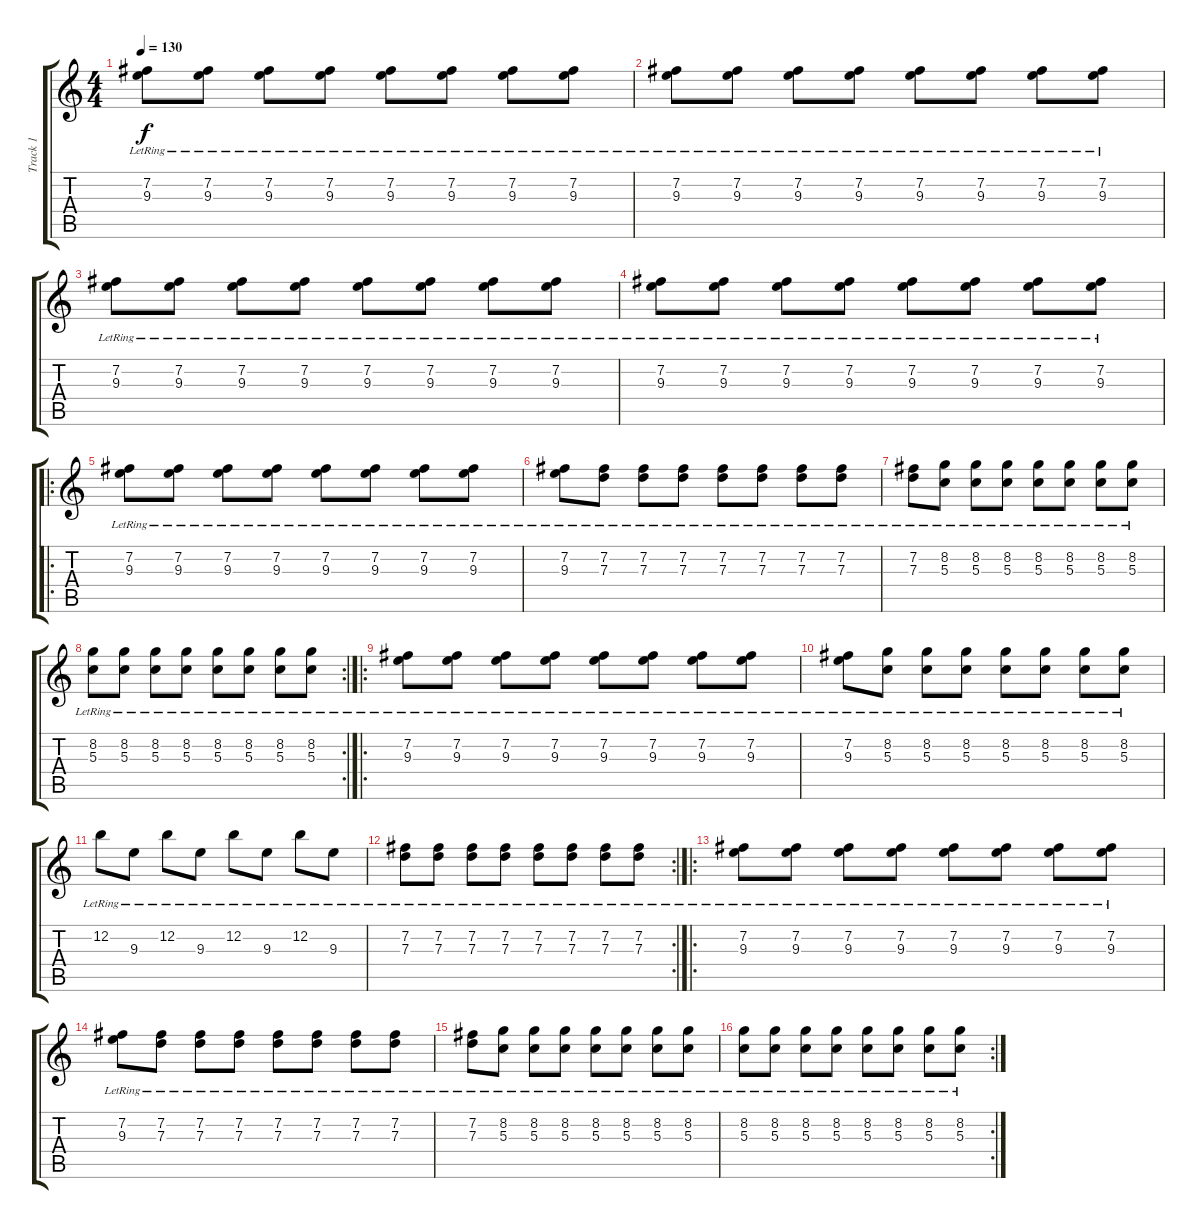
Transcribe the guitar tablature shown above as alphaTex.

\track ("Track 1" "Track 1") {instrument distortionguitar}
\staff {score tabs}
\tuning (E4 B3 G3 D3 A2 E2) {hide}
\ts (4 4)
\tempo 130
\clef g2
\ks c
(7.2{lr} 9.3{lr}).8{dy f instrument distortionguitar} (7.2{lr} 9.3{lr}).8 (7.2{lr} 9.3{lr}).8 (7.2{lr} 9.3{lr}).8 (7.2{lr} 9.3{lr}).8 (7.2{lr} 9.3{lr}).8 (7.2{lr} 9.3{lr}).8 (7.2{lr} 9.3{lr}).8 |
(7.2{lr} 9.3{lr}).8 (7.2{lr} 9.3{lr}).8 (7.2{lr} 9.3{lr}).8 (7.2{lr} 9.3{lr}).8 (7.2{lr} 9.3{lr}).8 (7.2{lr} 9.3{lr}).8 (7.2{lr} 9.3{lr}).8 (7.2{lr} 9.3{lr}).8 |
(7.2{lr} 9.3{lr}).8 (7.2{lr} 9.3{lr}).8 (7.2{lr} 9.3{lr}).8 (7.2{lr} 9.3{lr}).8 (7.2{lr} 9.3{lr}).8 (7.2{lr} 9.3{lr}).8 (7.2{lr} 9.3{lr}).8 (7.2{lr} 9.3{lr}).8 |
(7.2{lr} 9.3{lr}).8 (7.2{lr} 9.3{lr}).8 (7.2{lr} 9.3{lr}).8 (7.2{lr} 9.3{lr}).8 (7.2{lr} 9.3{lr}).8 (7.2{lr} 9.3{lr}).8 (7.2{lr} 9.3{lr}).8 (7.2{lr} 9.3{lr}).8 |
\ro
(7.2{lr} 9.3{lr}).8 (7.2{lr} 9.3{lr}).8 (7.2{lr} 9.3{lr}).8 (7.2{lr} 9.3{lr}).8 (7.2{lr} 9.3{lr}).8 (7.2{lr} 9.3{lr}).8 (7.2{lr} 9.3{lr}).8 (7.2{lr} 9.3{lr}).8 |
(7.2{lr} 9.3{lr}).8 (7.2{lr} 7.3{lr}).8 (7.2{lr} 7.3{lr}).8 (7.2{lr} 7.3{lr}).8 (7.2{lr} 7.3{lr}).8 (7.2{lr} 7.3{lr}).8 (7.2{lr} 7.3{lr}).8 (7.2{lr} 7.3{lr}).8 |
(7.2{lr} 7.3{lr}).8 (8.2{lr} 5.3{lr}).8 (8.2{lr} 5.3{lr}).8 (8.2{lr} 5.3{lr}).8 (8.2{lr} 5.3{lr}).8 (8.2{lr} 5.3{lr}).8 (8.2{lr} 5.3{lr}).8 (8.2{lr} 5.3{lr}).8 |
\rc 2
(8.2{lr} 5.3{lr}).8 (8.2{lr} 5.3{lr}).8 (8.2{lr} 5.3{lr}).8 (8.2{lr} 5.3{lr}).8 (8.2{lr} 5.3{lr}).8 (8.2{lr} 5.3{lr}).8 (8.2{lr} 5.3{lr}).8 (8.2{lr} 5.3{lr}).8 |
\ro
(7.2{lr} 9.3{lr}).8 (7.2{lr} 9.3{lr}).8 (7.2{lr} 9.3{lr}).8 (7.2{lr} 9.3{lr}).8 (7.2{lr} 9.3{lr}).8 (7.2{lr} 9.3{lr}).8 (7.2{lr} 9.3{lr}).8 (7.2{lr} 9.3{lr}).8 |
(7.2{lr} 9.3{lr}).8 (8.2{lr} 5.3{lr}).8 (8.2{lr} 5.3{lr}).8 (8.2{lr} 5.3{lr}).8 (8.2{lr} 5.3{lr}).8 (8.2{lr} 5.3{lr}).8 (8.2{lr} 5.3{lr}).8 (8.2{lr} 5.3{lr}).8 |
12.2{lr}.8 9.3{lr}.8 12.2{lr}.8 9.3{lr}.8 12.2{lr}.8 9.3{lr}.8 12.2{lr}.8 9.3{lr}.8 |
\rc 2
(7.2{lr} 7.3{lr}).8 (7.2{lr} 7.3{lr}).8 (7.2{lr} 7.3{lr}).8 (7.2{lr} 7.3{lr}).8 (7.2{lr} 7.3{lr}).8 (7.2{lr} 7.3{lr}).8 (7.2{lr} 7.3{lr}).8 (7.2{lr} 7.3{lr}).8 |
\ro
(7.2{lr} 9.3{lr}).8 (7.2{lr} 9.3{lr}).8 (7.2{lr} 9.3{lr}).8 (7.2{lr} 9.3{lr}).8 (7.2{lr} 9.3{lr}).8 (7.2{lr} 9.3{lr}).8 (7.2{lr} 9.3{lr}).8 (7.2{lr} 9.3{lr}).8 |
(7.2{lr} 9.3{lr}).8 (7.2{lr} 7.3{lr}).8 (7.2{lr} 7.3{lr}).8 (7.2{lr} 7.3{lr}).8 (7.2{lr} 7.3{lr}).8 (7.2{lr} 7.3{lr}).8 (7.2{lr} 7.3{lr}).8 (7.2{lr} 7.3{lr}).8 |
(7.2{lr} 7.3{lr}).8 (8.2{lr} 5.3{lr}).8 (8.2{lr} 5.3{lr}).8 (8.2{lr} 5.3{lr}).8 (8.2{lr} 5.3{lr}).8 (8.2{lr} 5.3{lr}).8 (8.2{lr} 5.3{lr}).8 (8.2{lr} 5.3{lr}).8 |
\rc 2
(8.2{lr} 5.3{lr}).8 (8.2{lr} 5.3{lr}).8 (8.2{lr} 5.3{lr}).8 (8.2{lr} 5.3{lr}).8 (8.2{lr} 5.3{lr}).8 (8.2{lr} 5.3{lr}).8 (8.2{lr} 5.3{lr}).8 (8.2{lr} 5.3{lr}).8
